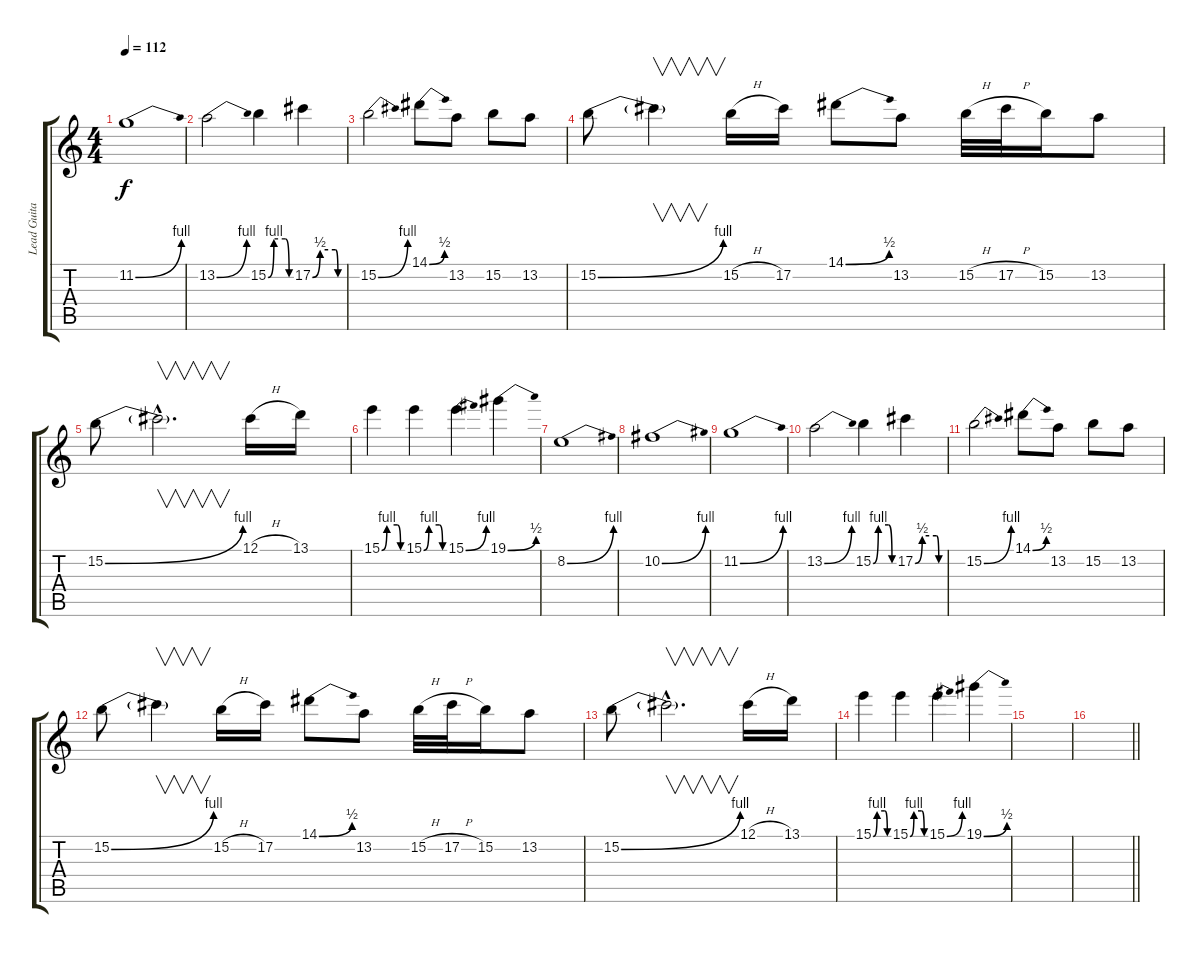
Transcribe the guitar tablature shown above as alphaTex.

\track ("Lead Guitar" "Lead Guita") {instrument distortionguitar}
\staff {score tabs}
\tuning (Db4 Ab3 E3 B2 Gb2 Db2) {hide}
\ts (4 4)
\tempo 112
\clef g2
\ks c
11.2{be (bend 0 0 60 4)}.1{dy f} |
13.2{be (bend 0 0 60 4)}.2 15.2{be (custom 0 0 15 4 45 4 55 0 60 0)}.4 17.2{be (custom 0 0 15 2 45 2 50 0 60 0)}.4 |
15.2{be (bend 0 0 60 4)}.2 14.1{be (bend 0 0 60 2)}.8 13.2.8 15.2.8 13.2.8 |
15.2{be (bend 0 0 60 4)}.8 15.2{t}.4{v} 15.2{h}.16 17.2.16 14.1{be (bend 0 0 60 2)}.8 13.2.8 15.2{h}.32 17.2{h}.32 15.2.16 13.2.8 |
15.2{be (bend 0 0 60 4)}.8 15.2{hac t}.2{v d} 12.1{h}.16 13.1.16 |
15.1{be (custom 0 0 15 4 45 4 55 0 60 0)}.4 15.1{be (custom 0 0 15 4 45 4 55 0 60 0)}.4 15.1{be (bend 0 0 60 4)}.4 19.1{be (bend 0 0 60 2)}.4 |
8.2{be (bend 0 0 60 4)}.1{volume 10} |
10.2{be (bend 0 0 60 4)}.1 |
11.2{be (bend 0 0 60 4)}.1 |
13.2{be (bend 0 0 60 4)}.2 15.2{be (custom 0 0 15 4 45 4 55 0 60 0)}.4 17.2{be (custom 0 0 15 2 45 2 50 0 60 0)}.4 |
15.2{be (bend 0 0 60 4)}.2{volume 4} 14.1{be (bend 0 0 60 2)}.8 13.2.8 15.2.8 13.2.8 |
15.2{be (bend 0 0 60 4)}.8 15.2{t}.4{v} 15.2{h}.16 17.2.16 14.1{be (bend 0 0 60 2)}.8 13.2.8 15.2{h}.32 17.2{h}.32 15.2.16 13.2.8 |
15.2{be (bend 0 0 60 4)}.8 15.2{hac t}.2{v d} 12.1{h}.16 13.1.16 |
15.1{be (custom 0 0 15 4 45 4 55 0 60 0)}.4 15.1{be (custom 0 0 15 4 45 4 55 0 60 0)}.4 15.1{be (bend 0 0 60 4)}.4 19.1{be (bend 0 0 60 2)}.4 |
|
\barLineRight lightlight
